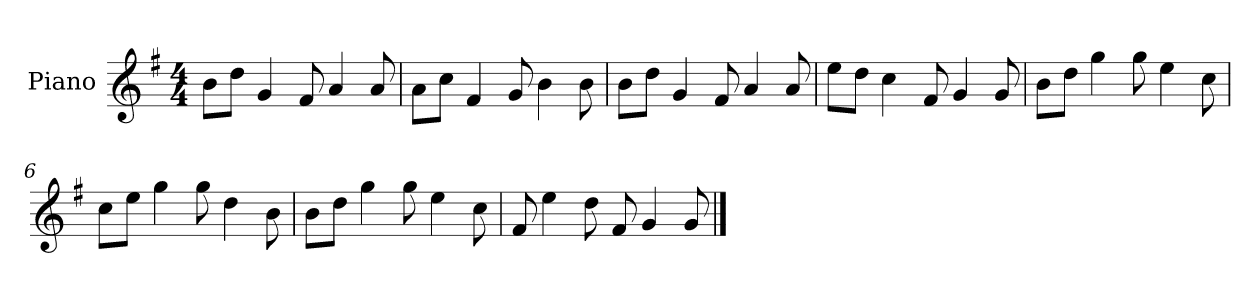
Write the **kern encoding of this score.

**kern
*part1
*staff1
*I"Piano
*I'P-no
*clefG2
*k[f#]
*M4/4
*MM90
=1
8b\L
8dd\J
4g/
8f#/
4a/
8a/
=2
8a\L
8cc\J
4f#/
8g/
4b\
8b\
=3
8b\L
8dd\J
4g/
8f#/
4a/
8a/
=4
8ee\L
8dd\J
4cc\
8f#/
4g/
8g/
=5
8b\L
8dd\J
4gg\
8gg\
4ee\
8cc\
!!LO:LB:g=z
=6
8cc\L
8ee\J
4gg\
8gg\
4dd\
8b\
=7
8b\L
8dd\J
4gg\
8gg\
4ee\
8cc\
=8
8f#/
4ee\
8dd\
8f#/
4g/
8g/
==
*-
